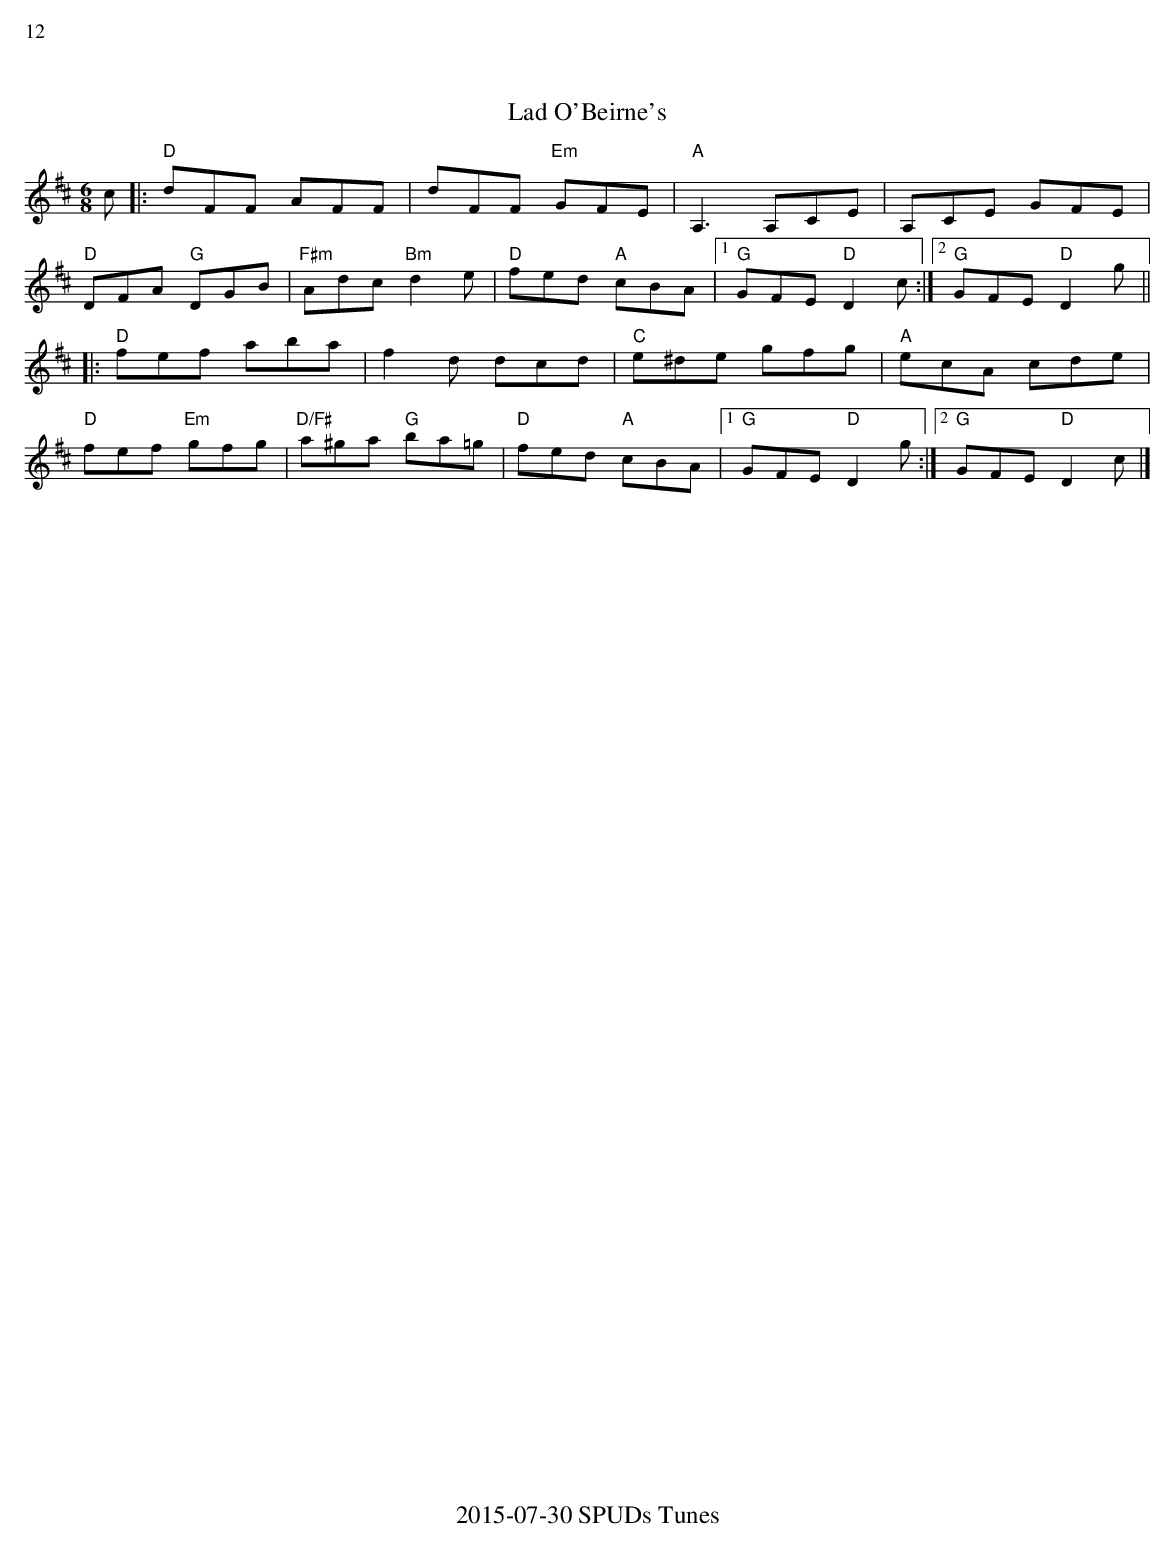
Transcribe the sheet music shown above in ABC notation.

X:1
%%text 12
T: Lad O'Beirne's
M: 6/8
L: 1/8
K: D
c|: "D"dFF    AFF |      dFF "Em"GFE | "A"A,3   A,CE |    A,CE    GFE   |
"D"DFA "G"DGB | "F#m"Adc "Bm"d2e | "D"fed "A"cBA |1 "G"GFE "D"D2 c :|2 "G"GFE "D"D2g ||
|: "D"fef     aba |       f2d     dcd | "C"e^de   gfg | "A"ecA    cde   |
"D"fef "Em"gfg | "D/F#"a^ga "G"ba=g | "D"fed "A"cBA |1 "G"GFE "D"D2 g :|2 "G"GFE "D"D2 c |]
